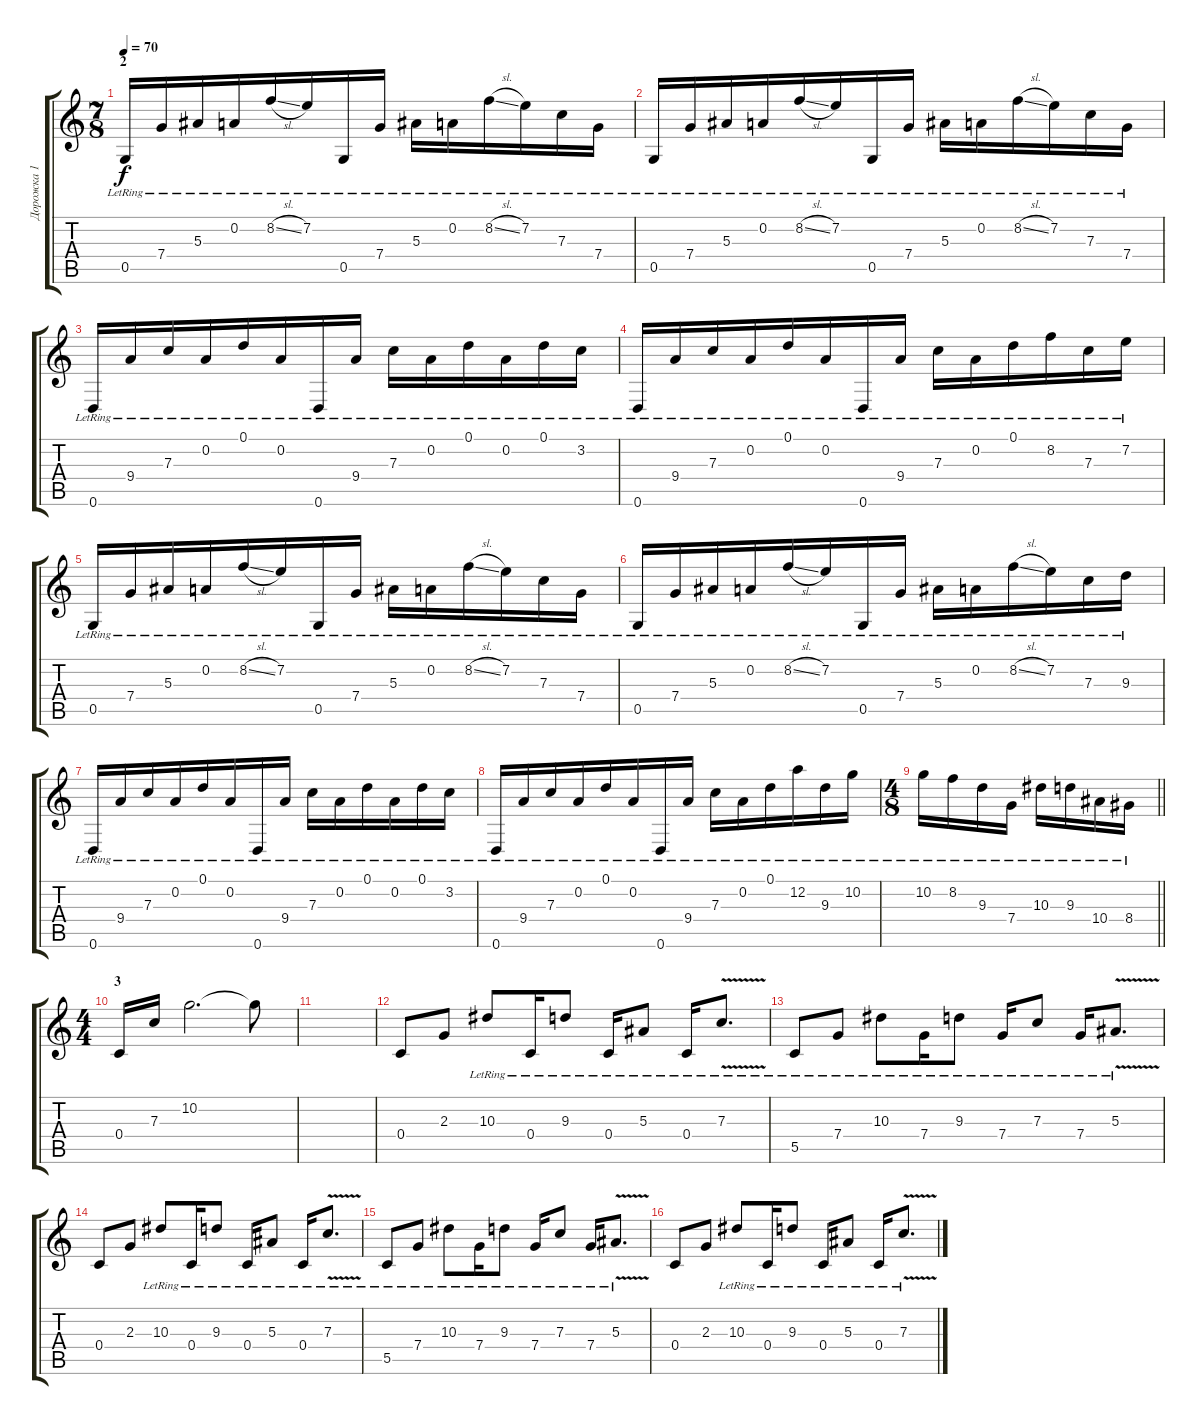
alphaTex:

\track ("Дорожка 1" "Дорожка 1") {instrument acousticguitarnylon}
\staff {score tabs}
\tuning (D4 A3 F3 C3 G2 D2) {hide}
\ts (7 8)
\section ("" "2")
\tempo 70
\clef g2
\ks c
0.5{lr}.16{dy f} 7.4{lr}.16 5.3{lr}.16 0.2{lr}.16 8.2{sl lr}.16 7.2{lr}.16 0.5{lr}.16 7.4{lr}.16 5.3{lr}.16 0.2{lr}.16 8.2{sl lr}.16 7.2{lr}.16 7.3{lr}.16 7.4{lr}.16 |
0.5{lr}.16 7.4{lr}.16 5.3{lr}.16 0.2{lr}.16 8.2{sl lr}.16 7.2{lr}.16 0.5{lr}.16 7.4{lr}.16 5.3{lr}.16 0.2{lr}.16 8.2{sl lr}.16 7.2{lr}.16 7.3{lr}.16 7.4{lr}.16 |
0.6{lr}.16 9.4{lr}.16 7.3{lr}.16 0.2{lr}.16 0.1{lr}.16 0.2{lr}.16 0.6{lr}.16 9.4{lr}.16 7.3{lr}.16 0.2{lr}.16 0.1{lr}.16 0.2{lr}.16 0.1{lr}.16 3.2{lr}.16 |
0.6{lr}.16 9.4{lr}.16 7.3{lr}.16 0.2{lr}.16 0.1{lr}.16 0.2{lr}.16 0.6{lr}.16 9.4{lr}.16 7.3{lr}.16 0.2{lr}.16 0.1{lr}.16 8.2{lr}.16 7.3{lr}.16 7.2{lr}.16 |
0.5{lr}.16 7.4{lr}.16 5.3{lr}.16 0.2{lr}.16 8.2{sl lr}.16 7.2{lr}.16 0.5{lr}.16 7.4{lr}.16 5.3{lr}.16 0.2{lr}.16 8.2{sl lr}.16 7.2{lr}.16 7.3{lr}.16 7.4{lr}.16 |
0.5{lr}.16 7.4{lr}.16 5.3{lr}.16 0.2{lr}.16 8.2{sl lr}.16 7.2{lr}.16 0.5{lr}.16 7.4{lr}.16 5.3{lr}.16 0.2{lr}.16 8.2{sl lr}.16 7.2{lr}.16 7.3{lr}.16 9.3{lr}.16 |
0.6{lr}.16 9.4{lr}.16 7.3{lr}.16 0.2{lr}.16 0.1{lr}.16 0.2{lr}.16 0.6{lr}.16 9.4{lr}.16 7.3{lr}.16 0.2{lr}.16 0.1{lr}.16 0.2{lr}.16 0.1{lr}.16 3.2{lr}.16 |
0.6{lr}.16 9.4{lr}.16 7.3{lr}.16 0.2{lr}.16 0.1{lr}.16 0.2{lr}.16 0.6{lr}.16 9.4{lr}.16 7.3{lr}.16 0.2{lr}.16 0.1{lr}.16 12.2{lr}.16 9.3{lr}.16 10.2{lr}.16 |
\ts (4 8)
\barLineRight lightlight
10.2{lr}.16 8.2{lr}.16 9.3{lr}.16 7.4{lr}.16 10.3{lr}.16 9.3{lr}.16 10.4{lr}.16 8.4{lr}.16 |
\ts (4 4)
\section ("" "3")
0.4.16 7.3.16 10.2.2{d} 10.2{t}.8 |
|
0.4.8 2.3.8 10.3{lr}.8 0.4{lr}.16 9.3{lr}.8 0.4{lr}.16 5.3{lr}.8 0.4{lr}.16 7.3{v lr}.8{d} |
5.5{lr}.8 7.4{lr}.8 10.3{lr}.8 7.4{lr}.16 9.3{lr}.8 7.4{lr}.16 7.3{lr}.8 7.4{lr}.16 5.3{v lr}.8{d} |
0.4.8 2.3.8 10.3{lr}.8 0.4{lr}.16 9.3{lr}.8 0.4{lr}.16 5.3{lr}.8 0.4{lr}.16 7.3{v lr}.8{d} |
5.5{lr}.8 7.4{lr}.8 10.3{lr}.8 7.4{lr}.16 9.3{lr}.8 7.4{lr}.16 7.3{lr}.8 7.4{lr}.16 5.3{v lr}.8{d} |
0.4.8 2.3.8 10.3{lr}.8 0.4{lr}.16 9.3{lr}.8 0.4{lr}.16 5.3{lr}.8 0.4{lr}.16 7.3{v lr}.8{d}
